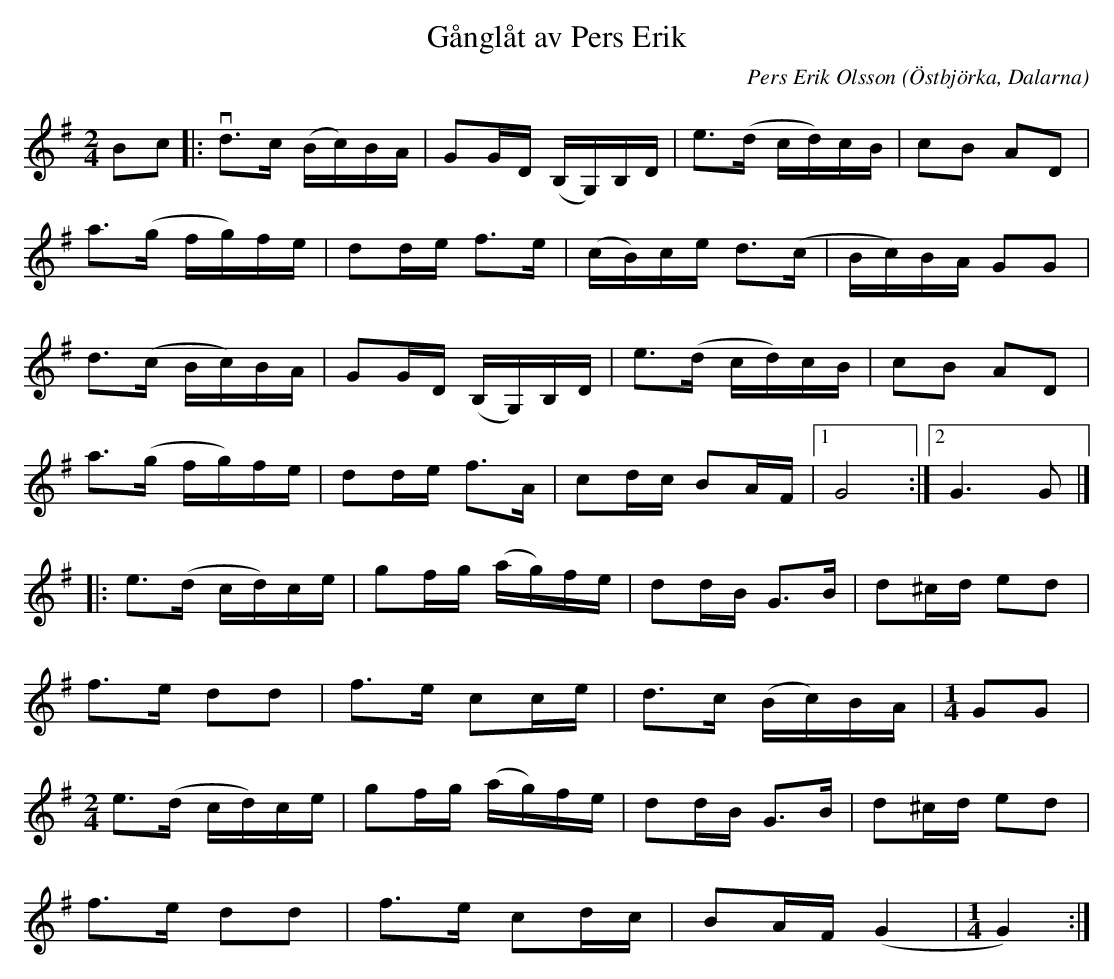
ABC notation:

X:1
T:Gånglåt av Pers Erik
C:Pers Erik Olsson
O:Östbjörka, Dalarna
M:2/4
L:1/16
K:G
V:1
B2c2 |: vd3c (Bc)BA | G2GD (B,G,)B,D | e3(d cd)cB | c2B2 A2D2 |
a3(g fg)fe | d2de f3e | (cB)ce d3(c | Bc)BA G2G2 |
d3(c Bc)BA | G2GD (B,G,)B,D | e3(d cd)cB | c2B2 A2D2 |
a3(g fg)fe | d2de f3A | c2dc B2AF |1 G8 :|2 G6 G2 |]
|: e3(d cd)ce | g2fg (ag)fe | d2dB G3B | d2^cd e2d2 |
f3e d2d2 | f3e c2ce | d3c (Bc)BA |[M:1/4] G2G2 |
[M:2/4] e3(d cd)ce | g2fg (ag)fe | d2dB G3B | d2^cd e2d2 |
f3e d2d2 | f3e c2dc | B2AF (G4 | [M:1/4] G4 ) :|
